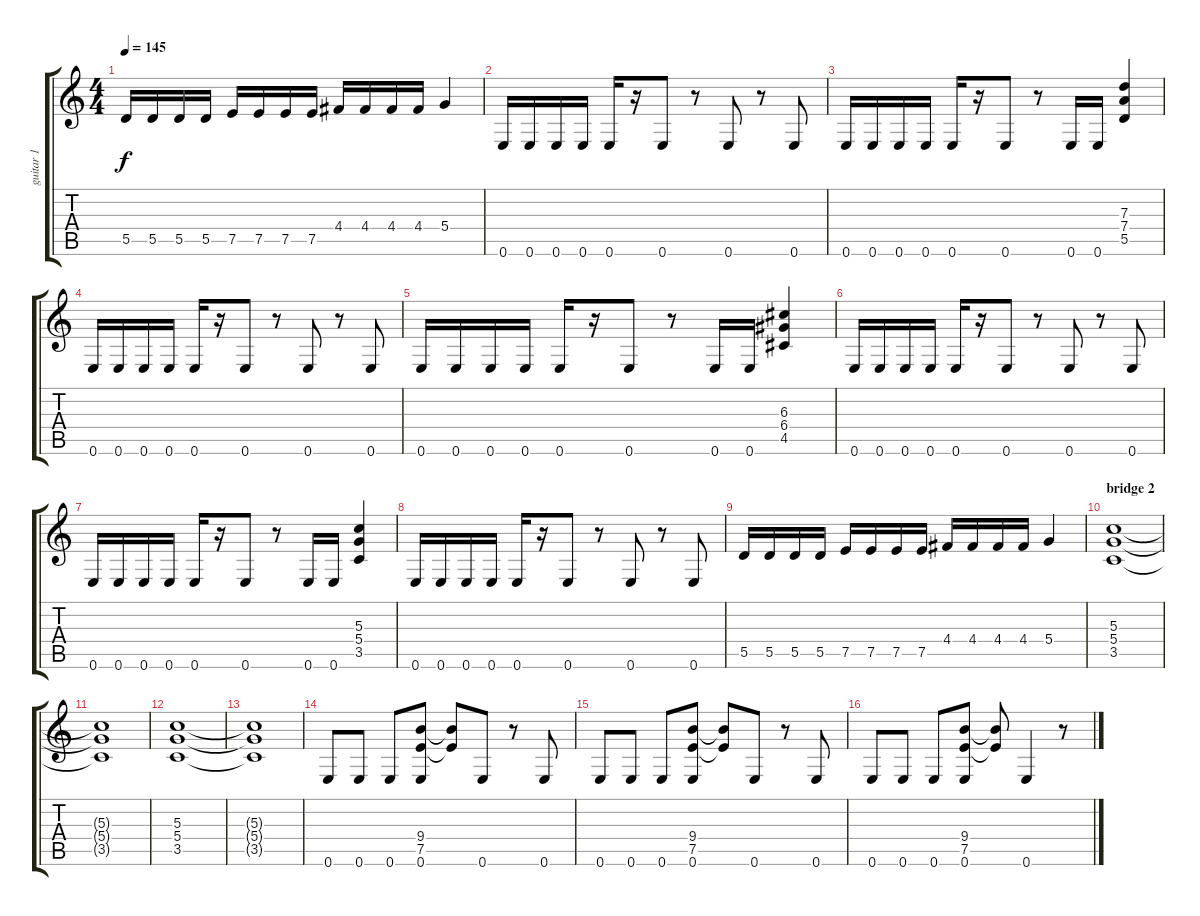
\track ("guitar 1" "guitar 1") {instrument overdrivenguitar}
\staff {score tabs}
\tuning (E4 B3 G3 D3 A2 E2) {hide}
\ts (4 4)
\tempo 145
\clef g2
\ks c
5.5.16{dy f} 5.5.16 5.5.16 5.5.16 7.5.16 7.5.16 7.5.16 7.5.16 4.4.16 4.4.16 4.4.16 4.4.16 5.4.4 |
0.6.16 0.6.16 0.6.16 0.6.16 0.6.16 r.16 0.6.8 r.8 0.6.8 r.8 0.6.8 |
0.6.16 0.6.16 0.6.16 0.6.16 0.6.16 r.16 0.6.8 r.8 0.6.16 0.6.16 (7.3 7.4 5.5).4 |
0.6.16 0.6.16 0.6.16 0.6.16 0.6.16 r.16 0.6.8 r.8 0.6.8 r.8 0.6.8 |
0.6.16 0.6.16 0.6.16 0.6.16 0.6.16 r.16 0.6.8 r.8 0.6.16 0.6.16 (6.3 6.4 4.5).4 |
0.6.16 0.6.16 0.6.16 0.6.16 0.6.16 r.16 0.6.8 r.8 0.6.8 r.8 0.6.8 |
0.6.16 0.6.16 0.6.16 0.6.16 0.6.16 r.16 0.6.8 r.8 0.6.16 0.6.16 (5.3 5.4 3.5).4 |
0.6.16 0.6.16 0.6.16 0.6.16 0.6.16 r.16 0.6.8 r.8 0.6.8 r.8 0.6.8 |
5.5.16 5.5.16 5.5.16 5.5.16 7.5.16 7.5.16 7.5.16 7.5.16 4.4.16 4.4.16 4.4.16 4.4.16 5.4.4 |
\section ("" "bridge 2")
(5.3 5.4 3.5).1 |
(5.3{t} 5.4{t} 3.5{t}).1 |
(5.3 5.4 3.5).1 |
(5.3{t} 5.4{t} 3.5{t}).1 |
0.6.8 0.6.8 0.6.8 (9.4 7.5 0.6).8 (9.4{t} 7.5{t}).8 0.6.8 r.8 0.6.8 |
0.6.8 0.6.8 0.6.8 (9.4 7.5 0.6).8 (9.4{t} 7.5{t}).8 0.6.8 r.8 0.6.8 |
0.6.8 0.6.8 0.6.8 (9.4 7.5 0.6).8 (9.4{t} 7.5{t}).8 0.6.4 r.8
